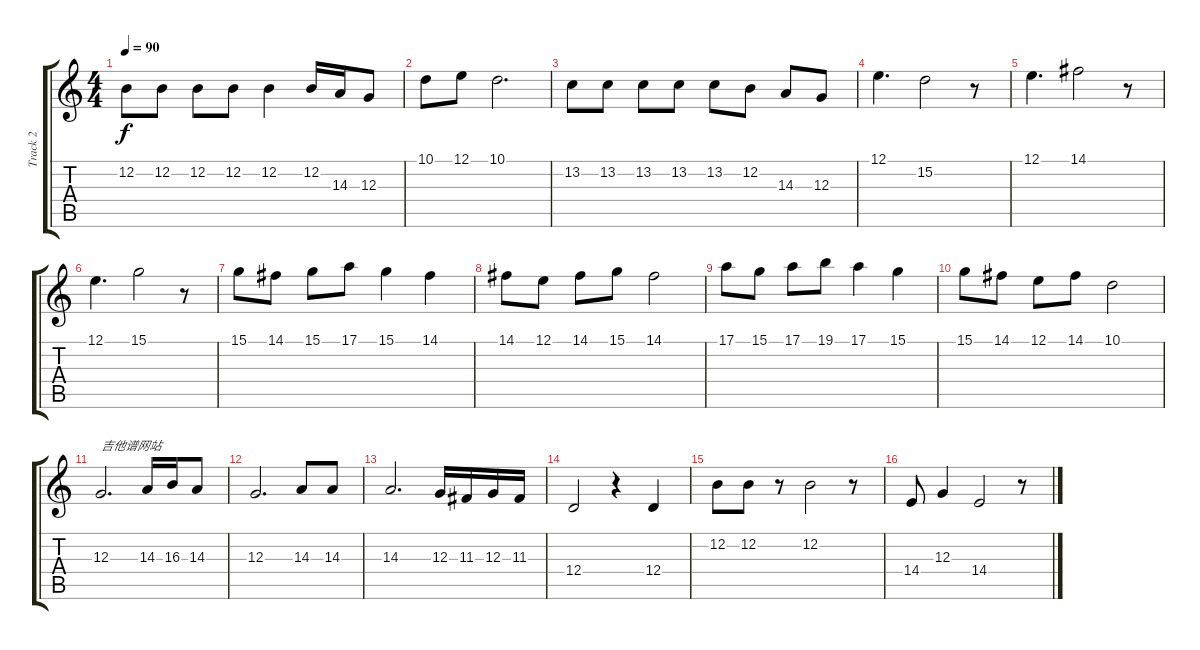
\track ("Track 2" "Track 2") {instrument trumpet}
\staff {score tabs}
\tuning (E4 B3 G3 D3 A2 E2) {hide}
\ts (4 4)
\tempo 90
\clef g2
\ks c
12.2.8{dy f} 12.2.8 12.2.8 12.2.8 12.2.4 12.2.16 14.3.16 12.3.8 |
10.1.8 12.1.8 10.1.2{d} |
13.2.8 13.2.8 13.2.8 13.2.8 13.2.8 12.2.8 14.3.8 12.3.8 |
12.1.4{d} 15.2.2 r.8 |
12.1.4{d} 14.1.2 r.8 |
12.1.4{d} 15.1.2 r.8 |
15.1.8 14.1.8 15.1.8 17.1.8 15.1.4 14.1.4 |
14.1.8 12.1.8 14.1.8 15.1.8 14.1.2 |
17.1.8 15.1.8 17.1.8 19.1.8 17.1.4 15.1.4 |
15.1.8 14.1.8 12.1.8 14.1.8 10.1.2 |
12.3.2{d txt "吉他谱网站"} 14.3.16 16.3.16 14.3.8 |
12.3.2{d} 14.3.8 14.3.8 |
14.3.2{d} 12.3.16 11.3.16 12.3.16 11.3.16 |
12.4.2 r.4 12.4.4 |
12.2.8 12.2.8 r.8 12.2.2 r.8 |
14.4.8 12.3.4 14.4.2 r.8
